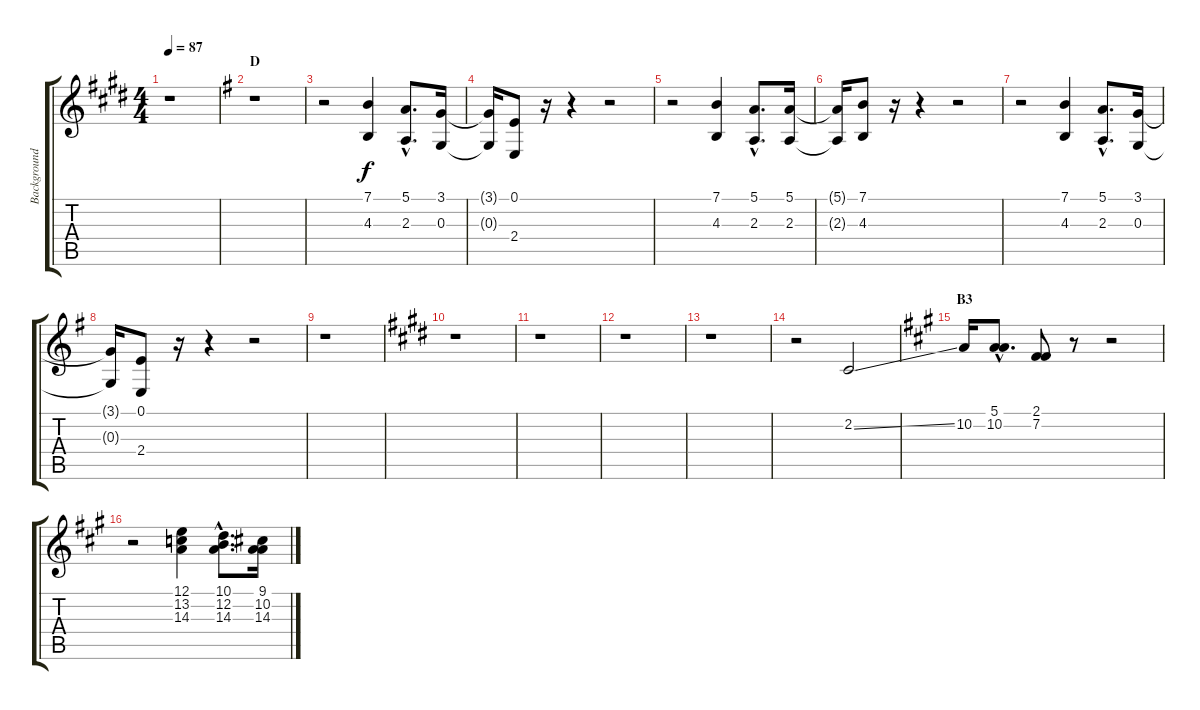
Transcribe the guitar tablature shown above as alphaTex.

\track ("Background Vocals" "Background") {instrument choiraahs}
\staff {score tabs}
\tuning (E4 B3 G3 D3 A2 E2) {hide}
\ts (4 4)
\tempo 87
\clef g2
\ks e
r.1{dy f} |
\section ("" "D")
\ks g
r.1 |
r.2 (7.1 4.3).4 (5.1{hac} 2.3{hac}).8{d} (3.1 0.3).16 |
(3.1{t} 0.3{t}).16 (0.1 2.4).8 r.16 r.4 r.2 |
r.2 (7.1 4.3).4 (5.1{hac} 2.3{hac}).8{d} (5.1 2.3).16 |
(5.1{t} 2.3{t}).16 (7.1 4.3).8 r.16 r.4 r.2 |
r.2 (7.1 4.3).4 (5.1{hac} 2.3{hac}).8{d} (3.1 0.3).16 |
(3.1{t} 0.3{t}).16 (0.1 2.4).8 r.16 r.4 r.2 |
r.1 |
\ks e
r.1 |
r.1 |
r.1 |
r.1 |
r.2 2.2{ss}.2 |
\section ("" "B3")
\ks a
10.2.16 (5.1{hac} 10.2{hac}).8{d} (2.1 7.2).8 r.8 r.2 |
r.2 (12.1 13.2 14.3).4 (10.1{hac} 12.2{hac} 14.3{hac}).8{d} (9.1 10.2 14.3).16
